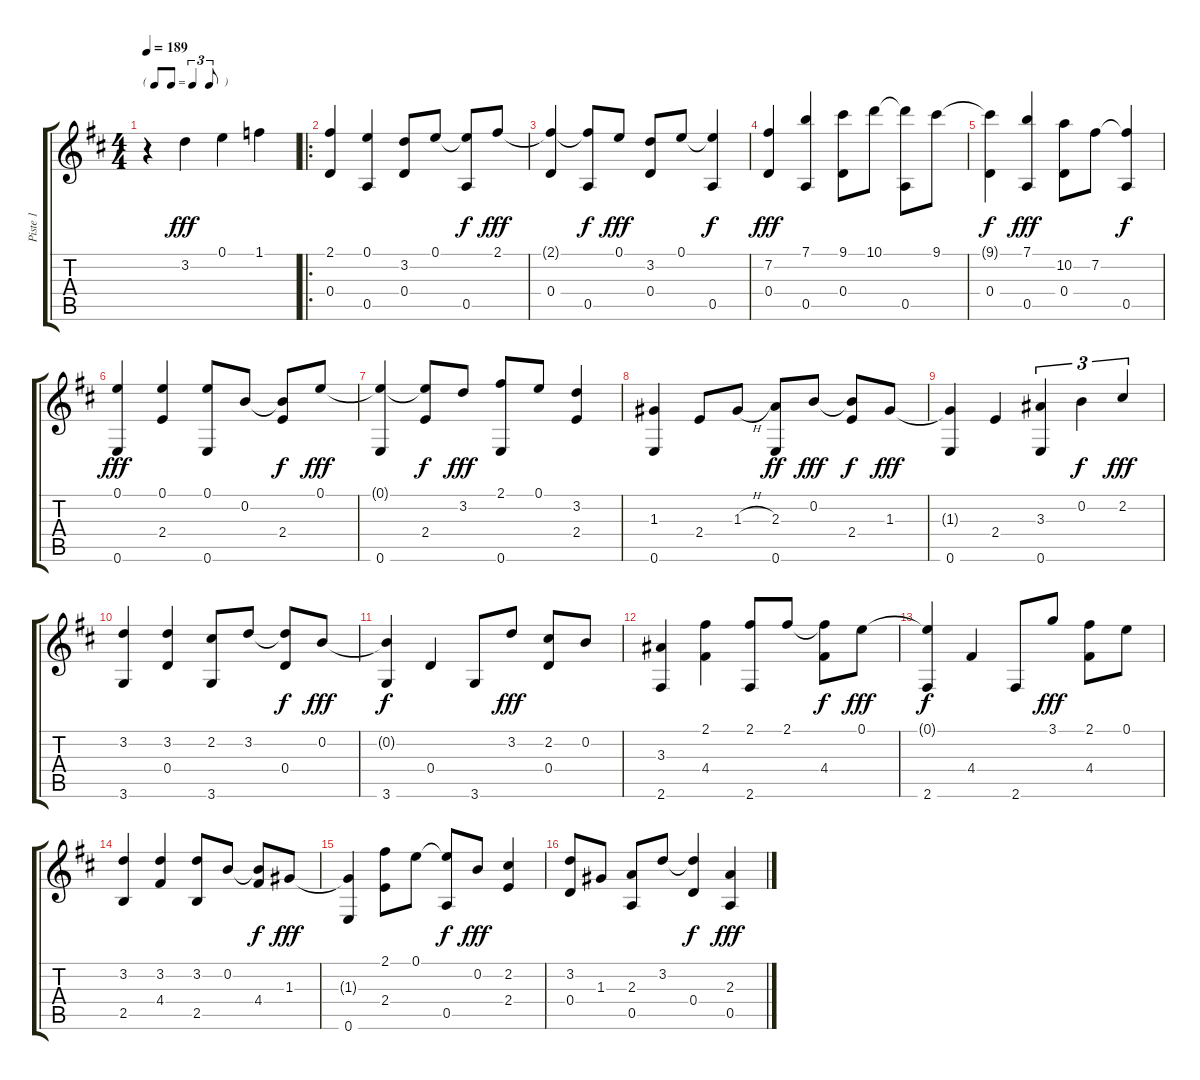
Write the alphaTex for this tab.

\track ("Piste 1" "Piste 1") {instrument acousticguitarnylon}
\staff {score tabs}
\tuning (E4 B3 G3 D3 A2 E2) {hide}
\ts (4 4)
\tf triplet8th
\tempo 189
\clef g2
\ks d
r.4{dy fff instrument acousticguitarnylon} 3.2.4 0.1.4 1.1.4 |
\ro
(2.1 0.4).4 (0.1 0.5).4 (3.2 0.4).8 0.1.8 (0.1{t} 0.5).8{dy f} 2.1.8{dy fff} |
(2.1{t} 0.4).4 (2.1{t} 0.5).8{dy f} 0.1.8{dy fff} (3.2 0.4).8 0.1.8 (0.1{t} 0.5).4{dy f} |
(7.2 0.4).4{dy fff} (7.1 0.5).4 (9.1 0.4).8 10.1.8 (10.1{t} 0.5).8 9.1.8 |
(9.1{t} 0.4).4{dy f} (7.1 0.5).4{dy fff} (10.2 0.4).8 7.2.8 (7.2{t} 0.5).4{dy f} |
(0.1 0.6).4{dy fff} (0.1 2.4).4 (0.1 0.6).8 0.2.8 (0.2{t} 2.4).8{dy f} 0.1.8{dy fff} |
(0.1{t} 0.6).4 (0.1{t} 2.4).8{dy f} 3.2.8{dy fff} (2.1 0.6).8 0.1.8 (3.2 2.4).4 |
(1.3 0.6).4{beam Up beam split} 2.4.8 1.3{h}.8 (2.3 0.6).8{dy ff} 0.2.8{dy fff} (0.2{t} 2.4).8{dy f} 1.3.8{dy fff} |
(1.3{t} 0.6).4{beam Up beam split} 2.4.4{beam Up beam split} (3.3 0.6).4{tu (3 2) beam Up} 0.2.4{tu (3 2) dy f} 2.2.4{tu (3 2) dy fff beam Up} |
(3.2 3.6).4 (3.2 0.4).4 (2.2 3.6).8 3.2.8 (3.2{t} 0.4).8{dy f} 0.2.8{dy fff} |
(0.2{t} 3.6).4{dy f beam Up beam split} 0.4.4 3.6.8 3.2.8{dy fff} (2.2 0.4).8 0.2.8 |
(3.3 2.6).4{beam Up beam split} (2.1 4.4).4 (2.1 2.6).8 2.1.8 (2.1{t} 4.4).8{dy f} 0.1.8{dy fff} |
(0.1{t} 2.6).4{dy f} 4.4.4 2.6.8 3.1.8{dy fff} (2.1 4.4).8 0.1.8 |
(3.2 2.5).4 (3.2 4.4).4 (3.2 2.5).8 0.2.8 (0.2{t} 4.4).8{dy f} 1.3.8{dy fff} |
(1.3{t} 0.6).4{beam Up beam split} (2.1 2.4).8 0.1.8 (0.1{t} 0.5).8{dy f} 0.2.8{dy fff} (2.2 2.4).4 |
(3.2 0.4).8 1.3.8 (2.3 0.5).8 3.2.8 (3.2{t} 0.4).4{dy f beam split} (2.3 0.5).4{dy fff beam Up}
